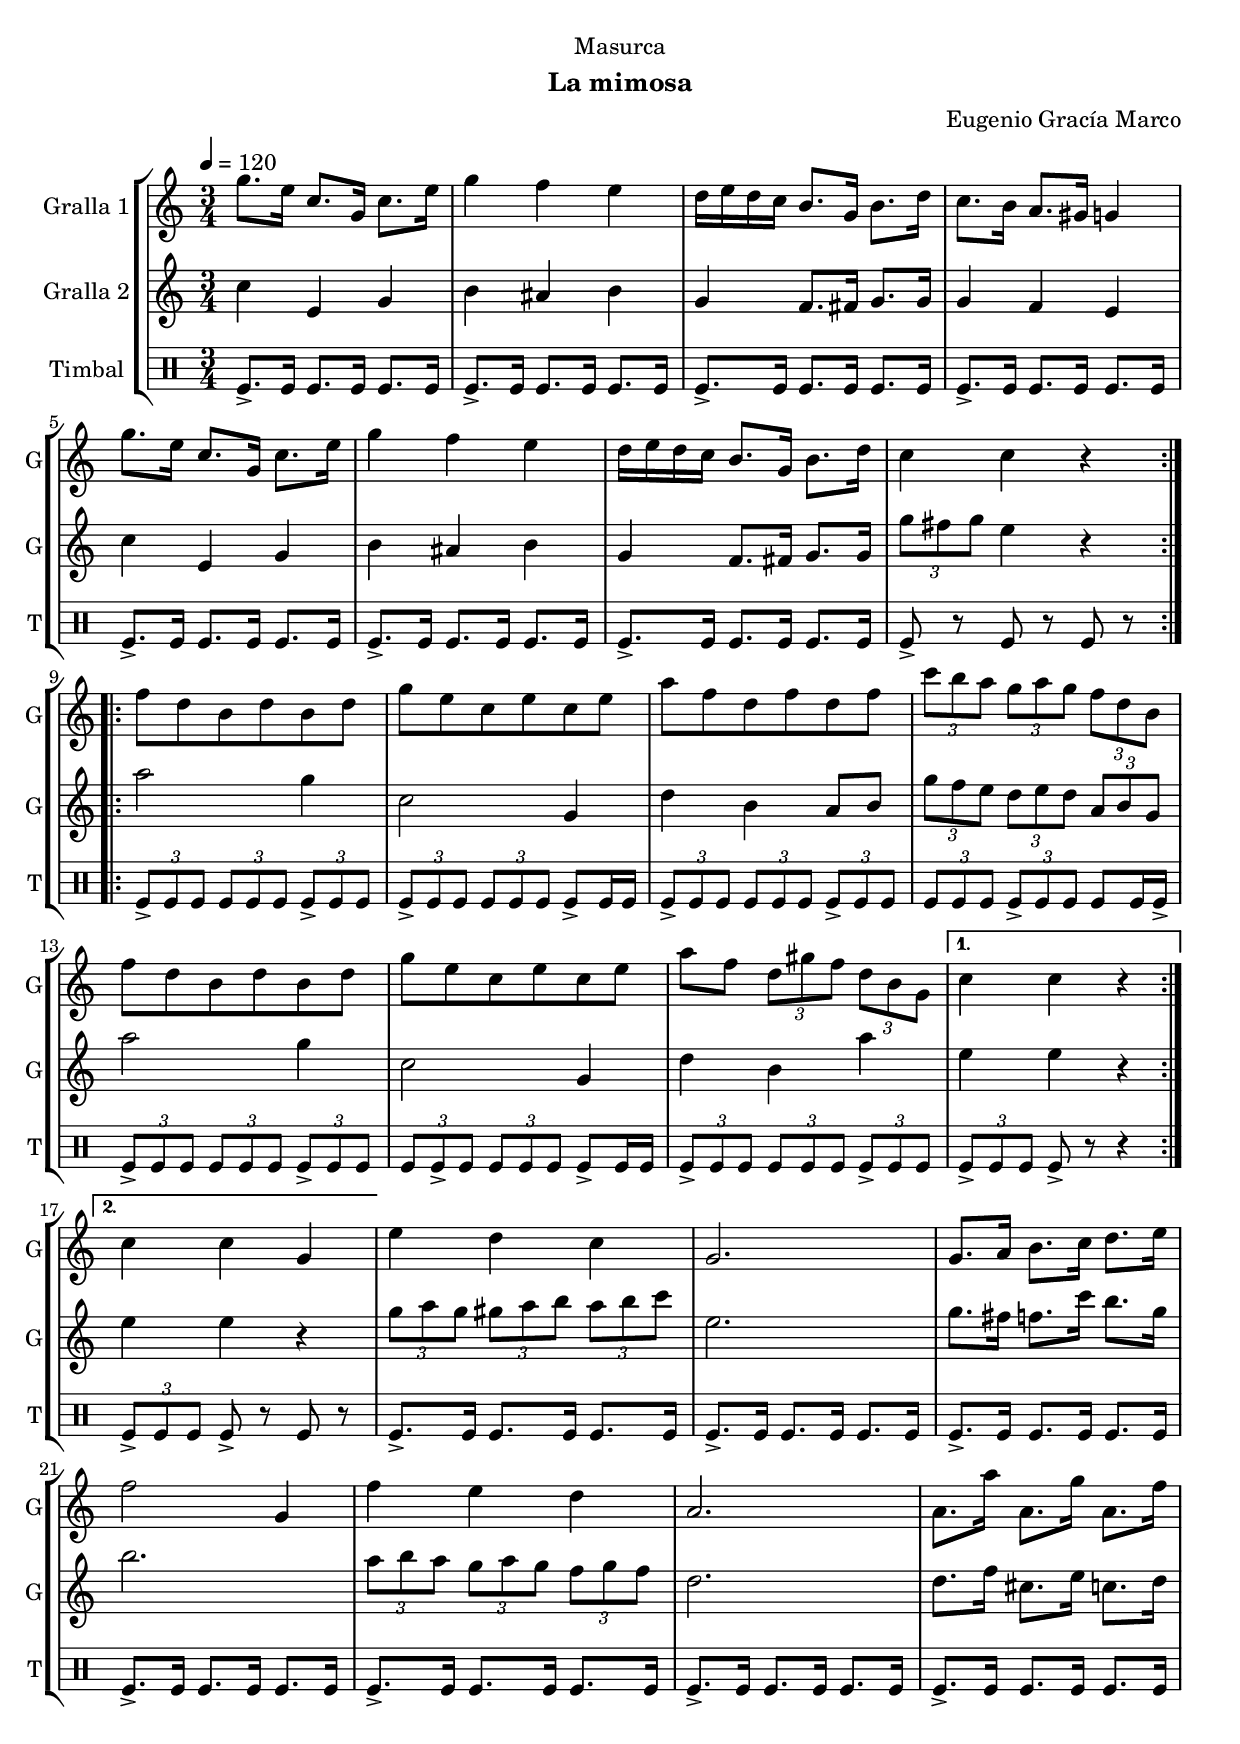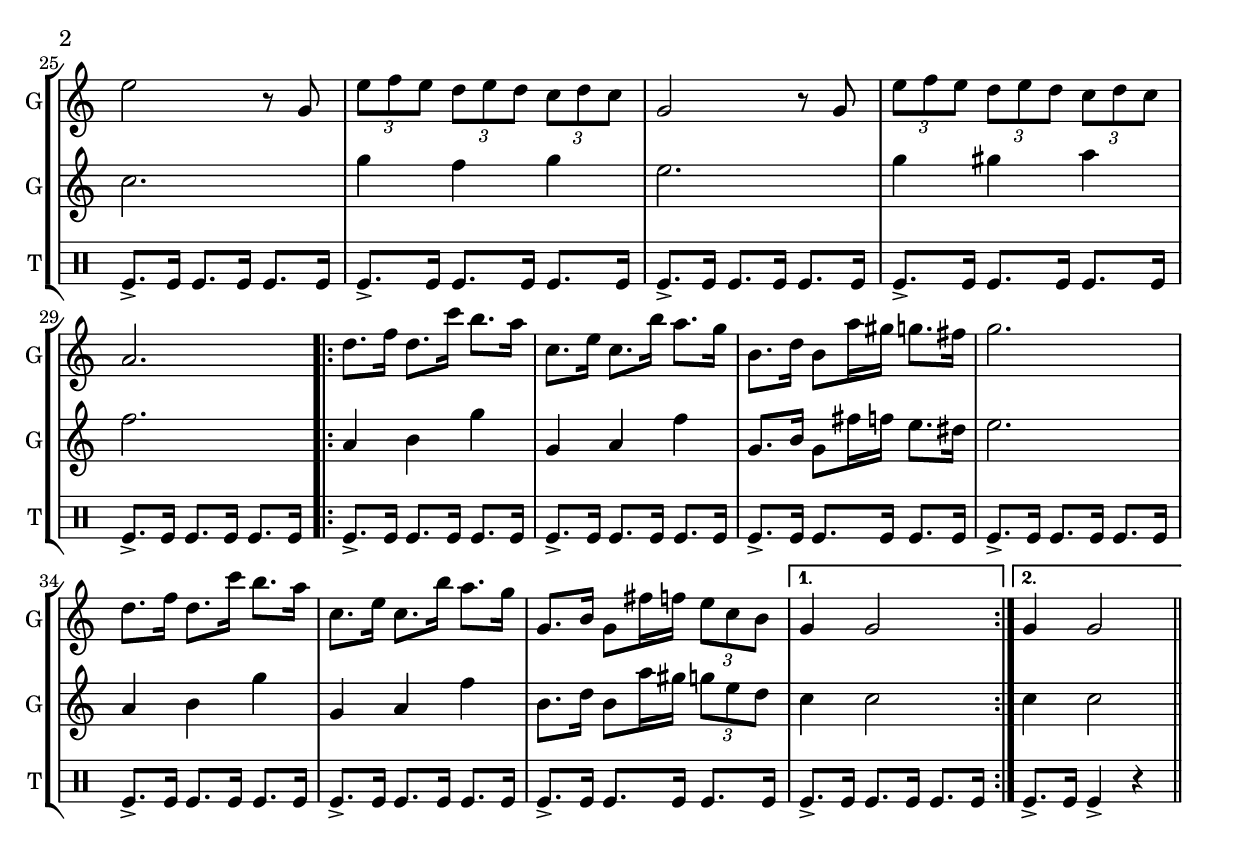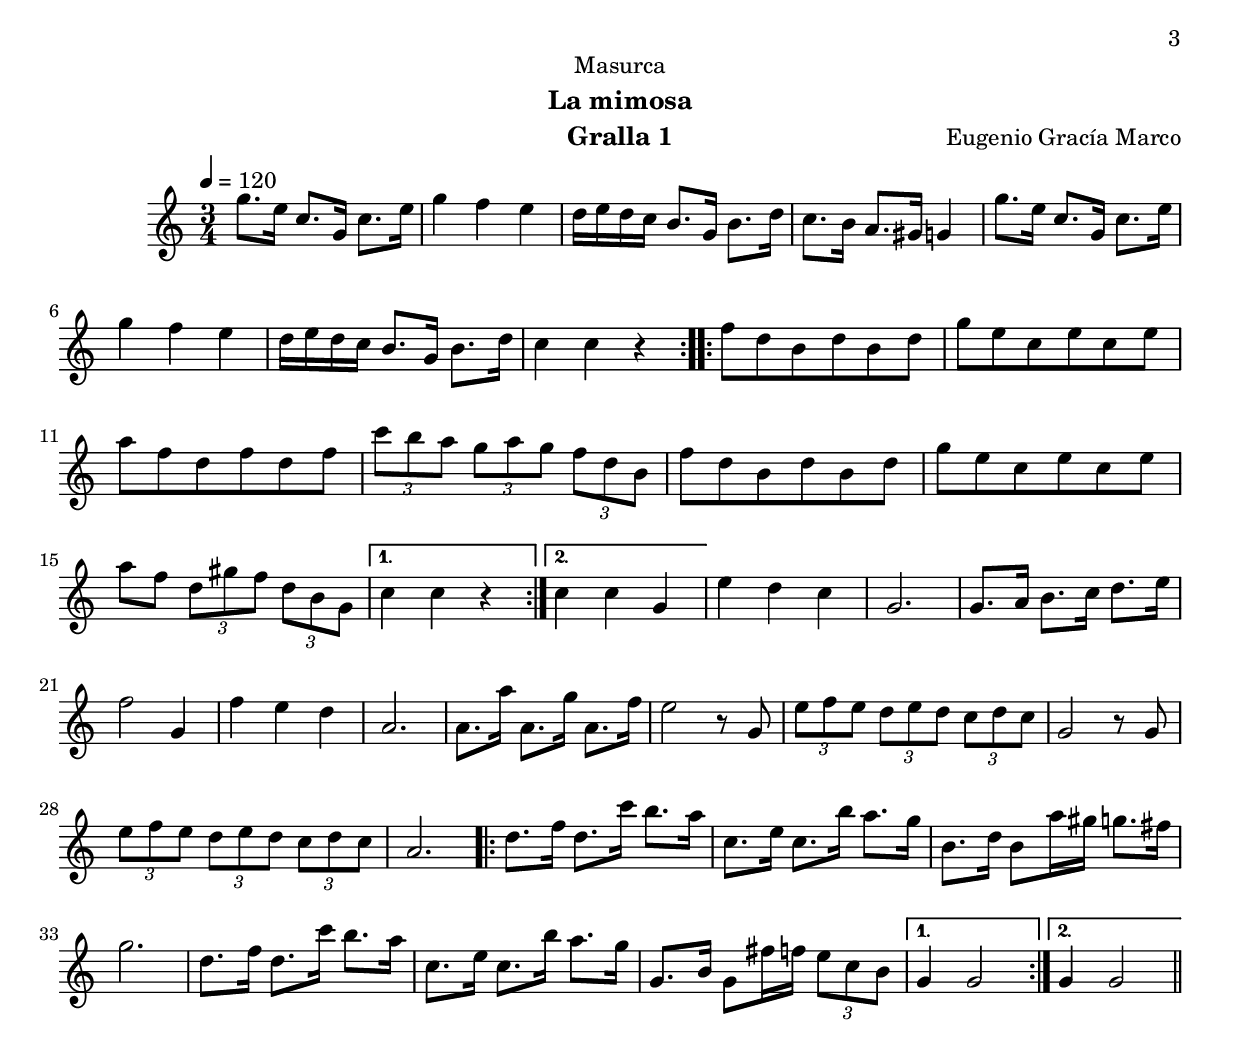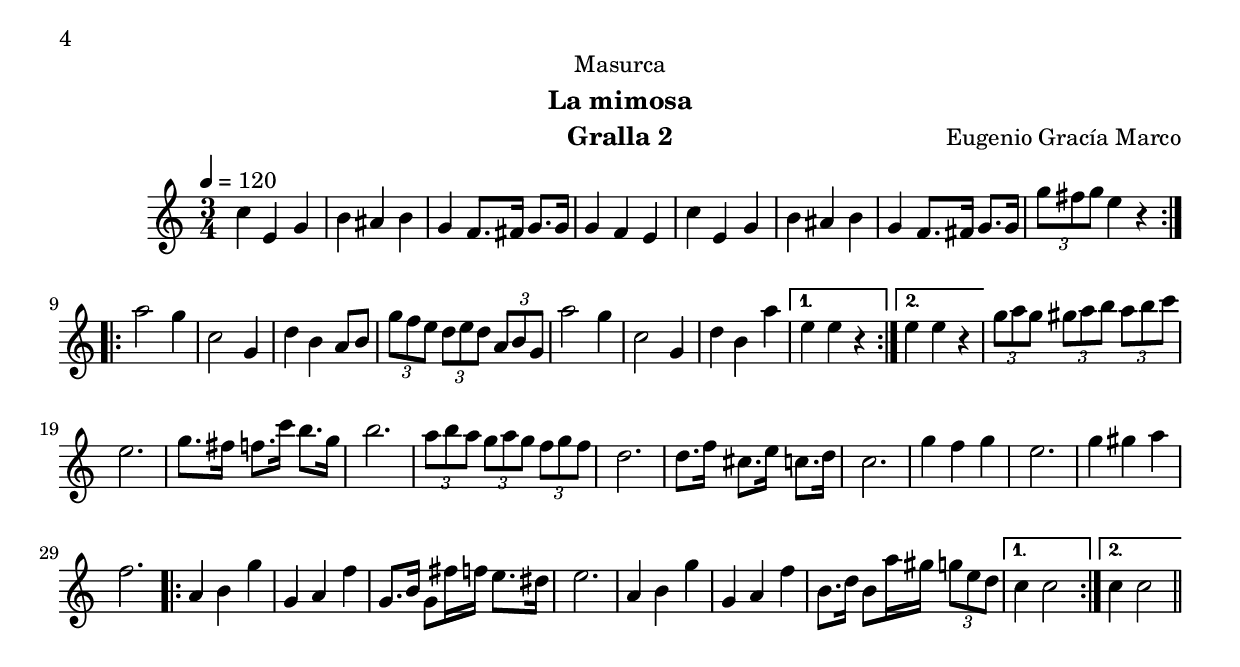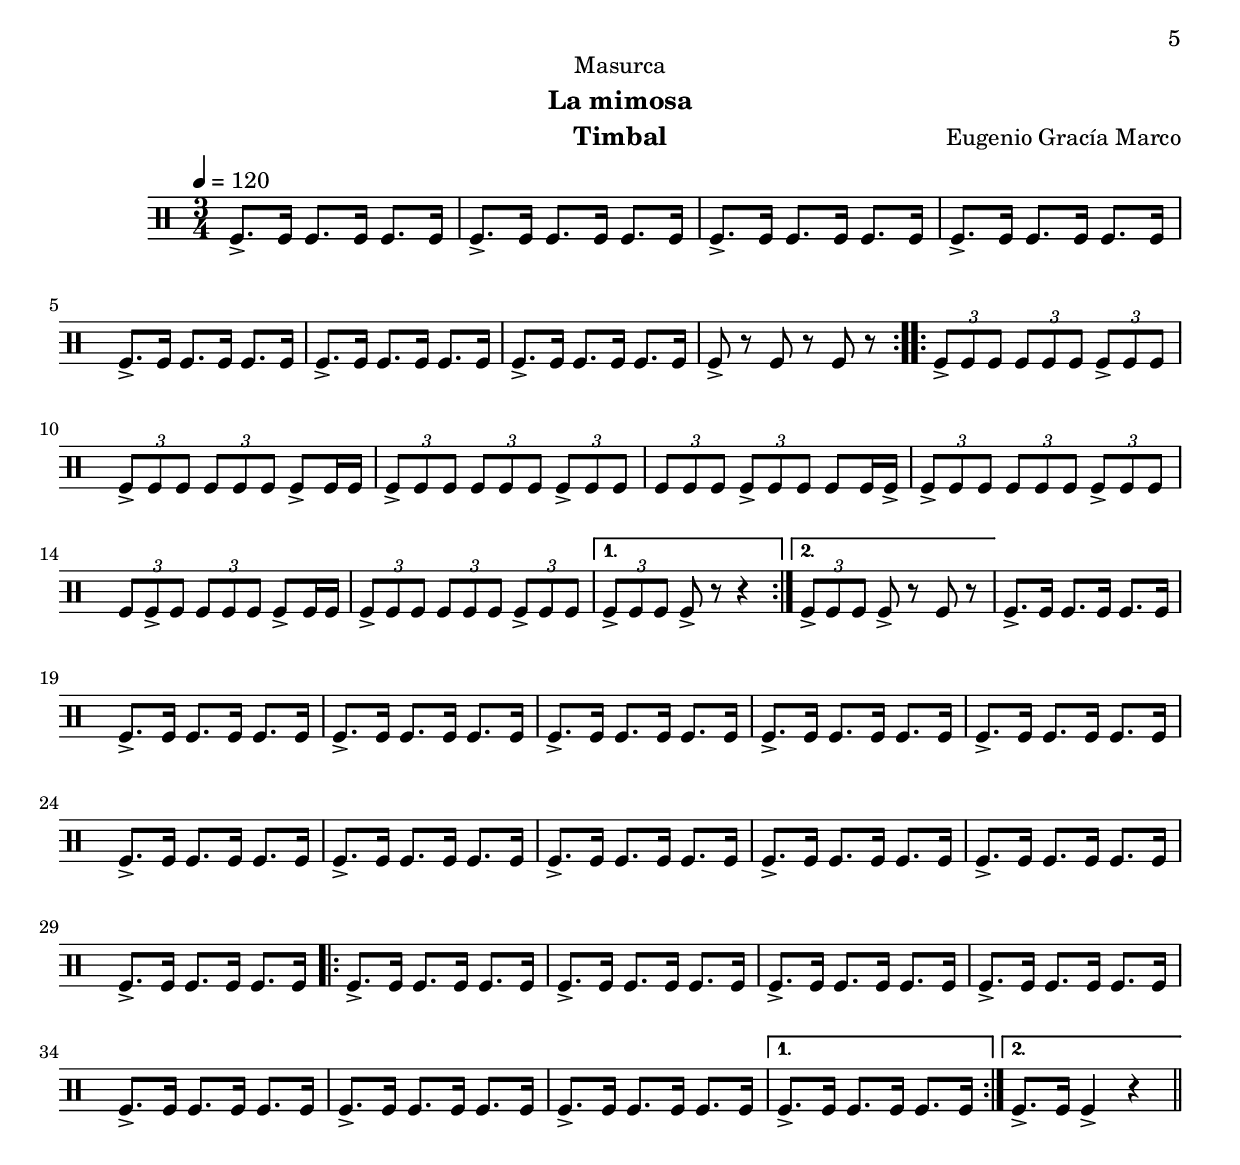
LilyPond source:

\version "2.22.1"

\header {
  dedication="Masurca"
  title=""
  subtitle="La mimosa"
  subsubtitle=""
  poet=""
  meter=""
  piece=""
  composer="Eugenio Gracía Marco"
  arranger=""
  opus=""
  instrument=""
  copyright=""
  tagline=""
}

liniaroAa =
\relative g''
{
  \tempo 4=120
  \clef treble
  \key c \major
  \time 3/4
  \repeat volta 2 { g8. e16 c8. g16 c8. e16  |
  g4 f e  |
  d16 e d c b8. g16 b8. d16  |
  c8. b16 a8. gis16 g4  |
  %05
  g'8. e16 c8. g16 c8. e16  |
  g4 f e  |
  d16 e d c b8. g16 b8. d16  |
  c4 c r  | }
  \repeat volta 2 { f8 d b d b d  |
  %10
  g8 e c e c e  |
  a8 f d f d f  |
  \times 2/3 { c'8 b a } \times 2/3 { g a g } \times 2/3 { f d b }  |
  f'8 d b d b d  |
  g8 e c e c e  |
  %15
  a8 f \times 2/3 { d gis f } \times 2/3 { d b g } }
  \alternative { { c4 c r }
  { c4 c g } }
  e'4 d c  |
  g2.  |
  %20
  g8. a16 b8. c16 d8. e16  |
  f2 g,4  |
  f'4 e d  |
  a2.  |
  a8. a'16 a,8. g'16 a,8. f'16  |
  %25
  e2 r8 g,  |
  \times 2/3 { e'8 f e } \times 2/3 { d e d } \times 2/3 { c d c }  |
  g2 r8 g  |
  \times 2/3 { e'8 f e } \times 2/3 { d e d } \times 2/3 { c d c }  |
  a2.  |
  %30
  \repeat volta 2 { d8. f16 d8. c'16 b8. a16  |
  c,8. e16 c8. b'16 a8. g16  |
  b,8. d16 b8 a'16 gis g8. fis16  |
  g2.  |
  d8. f16 d8. c'16 b8. a16  |
  %35
  c,8. e16 c8. b'16 a8. g16  |
  g,8. b16 g8 fis'16 f \times 2/3 { e8 c b } }
  \alternative { { g4 g2 }
  { g4 g2 } } \bar "||"
}

liniaroAb =
\relative c''
{
  \tempo 4=120
  \clef treble
  \key c \major
  \time 3/4
  \repeat volta 2 { c4 e, g  |
  b4 ais b  |
  g4 f8. fis16 g8. g16  |
  g4 f e  |
  %05
  c'4 e, g  |
  b4 ais b  |
  g4 f8. fis16 g8. g16  |
  \times 2/3 { g'8 fis g } e4 r  | }
  \repeat volta 2 { a2 g4  |
  %10
  c,2 g4  |
  d'4 b a8 b  |
  \times 2/3 { g'8 f e } \times 2/3 { d e d } \times 2/3 { a b g }  |
  a'2 g4  |
  c,2 g4  |
  %15
  d'4 b a' }
  \alternative { { e4 e r }
  { e4 e r } }
  \times 2/3 { g8 a g } \times 2/3 { gis a b } \times 2/3 { a b c }  |
  e,2.  |
  %20
  g8. fis16 f8. c'16 b8. g16  |
  b2.  |
  \times 2/3 { a8 b a } \times 2/3 { g a g } \times 2/3 { f g f }  |
  d2.  |
  d8. f16 cis8. e16 c8. d16  |
  %25
  c2.  |
  g'4 f g  |
  e2.  |
  g4 gis a  |
  f2.  |
  %30
  \repeat volta 2 { a,4 b g'  |
  g,4 a f'  |
  g,8. b16 g8 fis'16 f e8. dis16  |
  e2.  |
  a,4 b g'  |
  %35
  g,4 a f'  |
  b,8. d16 b8 a'16 gis \times 2/3 { g8 e d } }
  \alternative { { c4 c2 }
  { c4 c2 } } \bar "||"
}

liniaroAc =
\drummode
{
  \tempo 4=120
  \time 3/4
  \repeat volta 2 { tomfl8.-> tomfl16 tomfl8. tomfl16 tomfl8. tomfl16  |
  tomfl8.-> tomfl16 tomfl8. tomfl16 tomfl8. tomfl16  |
  tomfl8.-> tomfl16 tomfl8. tomfl16 tomfl8. tomfl16  |
  tomfl8.-> tomfl16 tomfl8. tomfl16 tomfl8. tomfl16  |
  %05
  tomfl8.-> tomfl16 tomfl8. tomfl16 tomfl8. tomfl16  |
  tomfl8.-> tomfl16 tomfl8. tomfl16 tomfl8. tomfl16  |
  tomfl8.-> tomfl16 tomfl8. tomfl16 tomfl8. tomfl16  |
  tomfl8-> r tomfl r tomfl r  | }
  \repeat volta 2 { \times 2/3 { tomfl8-> tomfl tomfl } \times 2/3 { tomfl tomfl tomfl } \times 2/3 { tomfl-> tomfl tomfl }  |
  %10
  \times 2/3 { tomfl8 -> tomfl tomfl } \times 2/3 { tomfl tomfl tomfl } tomfl -> tomfl16 tomfl  |
  \times 2/3 { tomfl8-> tomfl tomfl } \times 2/3 { tomfl tomfl tomfl } \times 2/3 { tomfl-> tomfl tomfl }  |
  \times 2/3 { tomfl8 tomfl tomfl } \times 2/3 { tomfl -> tomfl tomfl } tomfl tomfl16 tomfl ->  |
  \times 2/3 { tomfl8-> tomfl tomfl } \times 2/3 { tomfl tomfl tomfl } \times 2/3 { tomfl-> tomfl tomfl }  |
  \times 2/3 { tomfl8 tomfl -> tomfl } \times 2/3 { tomfl tomfl tomfl } tomfl -> tomfl16 tomfl  |
  %15
  \times 2/3 { tomfl8-> tomfl tomfl } \times 2/3 { tomfl tomfl tomfl } \times 2/3 { tomfl-> tomfl tomfl } }
  \alternative { { \times 2/3 { tomfl8-> tomfl tomfl } tomfl-> r r4 }
  { \times 2/3 { tomfl8-> tomfl tomfl } tomfl-> r tomfl r } }
  tomfl8.-> tomfl16 tomfl8. tomfl16 tomfl8. tomfl16  |
  tomfl8.-> tomfl16 tomfl8. tomfl16 tomfl8. tomfl16  |
  %20
  tomfl8.-> tomfl16 tomfl8. tomfl16 tomfl8. tomfl16  |
  tomfl8.-> tomfl16 tomfl8. tomfl16 tomfl8. tomfl16  |
  tomfl8.-> tomfl16 tomfl8. tomfl16 tomfl8. tomfl16  |
  tomfl8.-> tomfl16 tomfl8. tomfl16 tomfl8. tomfl16  |
  tomfl8.-> tomfl16 tomfl8. tomfl16 tomfl8. tomfl16  |
  %25
  tomfl8.-> tomfl16 tomfl8. tomfl16 tomfl8. tomfl16  |
  tomfl8.-> tomfl16 tomfl8. tomfl16 tomfl8. tomfl16  |
  tomfl8.-> tomfl16 tomfl8. tomfl16 tomfl8. tomfl16  |
  tomfl8.-> tomfl16 tomfl8. tomfl16 tomfl8. tomfl16  |
  tomfl8.-> tomfl16 tomfl8. tomfl16 tomfl8. tomfl16  |
  %30
  \repeat volta 2 { tomfl8.-> tomfl16 tomfl8. tomfl16 tomfl8. tomfl16  |
  tomfl8.-> tomfl16 tomfl8. tomfl16 tomfl8. tomfl16  |
  tomfl8.-> tomfl16 tomfl8. tomfl16 tomfl8. tomfl16  |
  tomfl8.-> tomfl16 tomfl8. tomfl16 tomfl8. tomfl16  |
  tomfl8.-> tomfl16 tomfl8. tomfl16 tomfl8. tomfl16  |
  %35
  tomfl8.-> tomfl16 tomfl8. tomfl16 tomfl8. tomfl16  |
  tomfl8.-> tomfl16 tomfl8. tomfl16 tomfl8. tomfl16 }
  \alternative { { tomfl8.-> tomfl16 tomfl8. tomfl16 tomfl8. tomfl16 }
  { tomfl8.-> tomfl16 tomfl4-> r } } \bar "||"
}

\bookpart {
  \score {
    \new StaffGroup {
      \override Score.RehearsalMark #'self-alignment-X = #LEFT
      <<
        \new Staff \with {instrumentName = #"Gralla 1" shortInstrumentName = #"G"} \liniaroAa
        \new Staff \with {instrumentName = #"Gralla 2" shortInstrumentName = #"G"} \liniaroAb
        \new DrumStaff \with {instrumentName = #"Timbal" shortInstrumentName = #"T"} \liniaroAc
      >>
    }
    \layout {}
  }
  \score { \unfoldRepeats
    \new StaffGroup {
      \override Score.RehearsalMark #'self-alignment-X = #LEFT
      <<
        \new Staff \with {instrumentName = #"Gralla 1" shortInstrumentName = #"G"} \liniaroAa
        \new Staff \with {instrumentName = #"Gralla 2" shortInstrumentName = #"G"} \liniaroAb
        \new DrumStaff \with {instrumentName = #"Timbal" shortInstrumentName = #"T"} \liniaroAc
      >>
    }
    \midi {
      \set Staff.midiInstrument = "oboe"
      \set DrumStaff.midiInstrument = "drums"
    }
  }
}

\bookpart {
  \header {instrument="Gralla 1"}
  \score {
    \new StaffGroup {
      \override Score.RehearsalMark #'self-alignment-X = #LEFT
      <<
        \new Staff \liniaroAa
      >>
    }
    \layout {}
  }
  \score { \unfoldRepeats
    \new StaffGroup {
      \override Score.RehearsalMark #'self-alignment-X = #LEFT
      <<
        \new Staff \liniaroAa
      >>
    }
    \midi {
      \set Staff.midiInstrument = "oboe"
      \set DrumStaff.midiInstrument = "drums"
    }
  }
}

\bookpart {
  \header {instrument="Gralla 2"}
  \score {
    \new StaffGroup {
      \override Score.RehearsalMark #'self-alignment-X = #LEFT
      <<
        \new Staff \liniaroAb
      >>
    }
    \layout {}
  }
  \score { \unfoldRepeats
    \new StaffGroup {
      \override Score.RehearsalMark #'self-alignment-X = #LEFT
      <<
        \new Staff \liniaroAb
      >>
    }
    \midi {
      \set Staff.midiInstrument = "oboe"
      \set DrumStaff.midiInstrument = "drums"
    }
  }
}

\bookpart {
  \header {instrument="Timbal"}
  \score {
    \new StaffGroup {
      \override Score.RehearsalMark #'self-alignment-X = #LEFT
      <<
        \new DrumStaff \liniaroAc
      >>
    }
    \layout {}
  }
  \score { \unfoldRepeats
    \new StaffGroup {
      \override Score.RehearsalMark #'self-alignment-X = #LEFT
      <<
        \new DrumStaff \liniaroAc
      >>
    }
    \midi {
      \set Staff.midiInstrument = "oboe"
      \set DrumStaff.midiInstrument = "drums"
    }
  }
}

